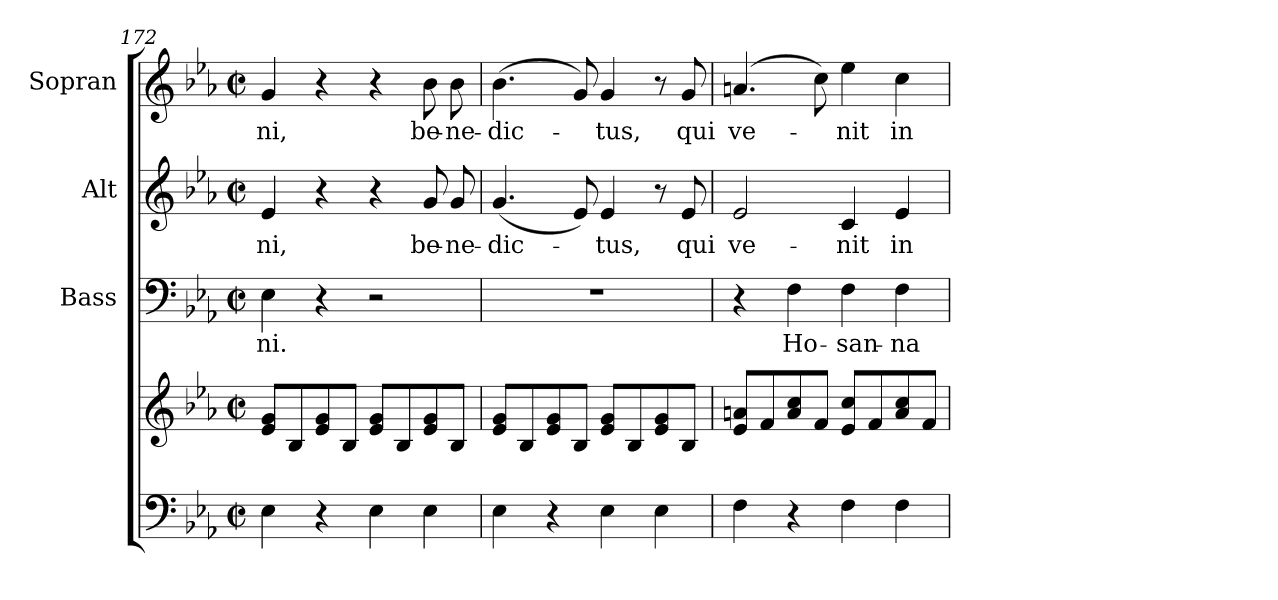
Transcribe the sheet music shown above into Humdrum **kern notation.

**kern	**kern	**kern	**text	**kern	**text	**kern	**text
*part4	*part4	*part3	*part3	*part2	*part2	*part1	*part1
*staff5	*staff4	*staff3	*staff3	*staff2	*staff2	*staff1	*staff1
*	*	*I"Bass	*	*I"Alt	*	*I"Sopran	*
*	*	*I'B.	*	*I'A.	*	*I'S.	*
*clefF4	*clefG2	*clefF4	*	*clefG2	*	*clefG2	*
*k[b-e-a-]	*k[b-e-a-]	*k[b-e-a-]	*	*k[b-e-a-]	*	*k[b-e-a-]	*
*E-:	*E-:	*E-:	*	*E-:	*	*E-:	*
*M2/2	*M2/2	*M2/2	*	*M2/2	*	*M2/2	*
*met(c|)	*met(c|)	*met(c|)	*	*met(c|)	*	*met(c|)	*
=172	=172	=172	=172	=172	=172	=172	=172
!	!	!	!LO:LY:b	!	!LO:LY:b	!	!LO:LY:b
4E-\	8e-/ 8g/L	4E-\	-ni.	4e-/	-ni,	4g/	-ni,
.	8B-/	.	.	.	.	.	.
4r	8e-/ 8g/	4r	.	4r	.	4r	.
.	8B-/J	.	.	.	.	.	.
4E-\	8e-/ 8g/L	2r	.	4r	.	4r	.
.	8B-/	.	.	.	.	.	.
!	!	!	!	!	!LO:LY:b	!	!LO:LY:b
4E-\	8e-/ 8g/	.	.	8g/	be-	8b-\	be-
!	!	!	!	!	!LO:LY:b	!	!LO:LY:b
.	8B-/J	.	.	8g/	-ne-	8b-\	-ne-
!!LO:PB:g=z
=173	=173	=173	=173	=173	=173	=173	=173
!	!	!	!	!	!LO:LY:b	!	!LO:LY:b
4E-\	8e-/ 8g/L	1r	.	(<4.g/	-dic-	(>4.b-\	-dic-
.	8B-/	.	.	.	.	.	.
4r	8e-/ 8g/	.	.	.	.	.	.
.	8B-/J	.	.	8e-/)	.	8g/)	.
!	!	!	!	!	!LO:LY:b	!	!LO:LY:b
4E-\	8e-/ 8g/L	.	.	4e-/	-tus,	4g/	-tus,
.	8B-/	.	.	.	.	.	.
4E-\	8e-/ 8g/	.	.	8r	.	8r	.
!	!	!	!	!	!LO:LY:b	!	!LO:LY:b
.	8B-/J	.	.	8e-/	qui	8g/	qui
=174	=174	=174	=174	=174	=174	=174	=174
!	!	!	!	!	!LO:LY:b	!	!LO:LY:b
4F\	8e-/ 8an/L	4r	.	2e-/	ve-	(4.an/	ve-
.	8f/	.	.	.	.	.	.
!	!	!	!LO:LY:b	!	!	!	!
4r	8a/ 8cc/	4F\	Ho-	.	.	.	.
.	8f/J	.	.	.	.	8cc\)	.
!	!	!	!LO:LY:b	!	!LO:LY:b	!	!LO:LY:b
4F\	8e-/ 8cc/L	4F\	-san-	4c/	-nit	4ee-\	-nit
.	8f/	.	.	.	.	.	.
!	!	!	!LO:LY:b	!	!LO:LY:b	!	!LO:LY:b
4F\	8a/ 8cc/	4F\	-na	4e-/	in	4cc\	in
.	8f/J	.	.	.	.	.	.
=	=	=	=	=	=	=	=
*-	*-	*-	*-	*-	*-	*-	*-
